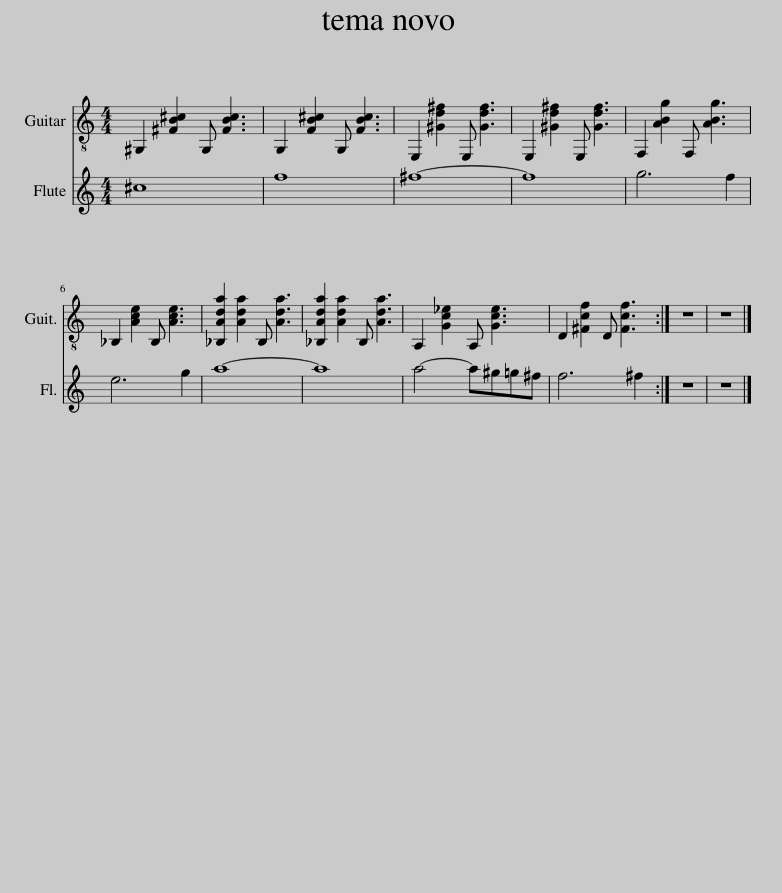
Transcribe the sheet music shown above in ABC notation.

X:1
%%score 1 2
L:1/8
M:4/4
I:linebreak $
K:C
V:1 treble-8
V:2 treble
V:1
 ^G,2 [^FB^c]2 G, [FBc]3 | G,2 [FB^c]2 G, [FBc]3 | E,2 [^Gd^f]2 E, [Gdf]3 | E,2 [^Gd^f]2 E, [Gdf]3 | F,2 [ABg]2 F, [ABg]3 |$ %5
 _B,2 [Ace]2 B, [Ace]3 | [_B,Ada]2 [Ada]2 B, [Ada]3 | [_B,Ada]2 [Ada]2 B, [Ada]3 | A,2 [Gc_e]2 A, [Gce]3 | D2 [^Fcf]2 D [Fcf]3 :| %10
 z8 | z8 |] %12
V:2
 ^c8 | f8 | ^f8- | f8 | g6 f2 |$ %5
 e6 g2 | a8- | a8 | a4- a^g=g^f | f6 ^f2 :| %10
 z8 | z8 |] %12
